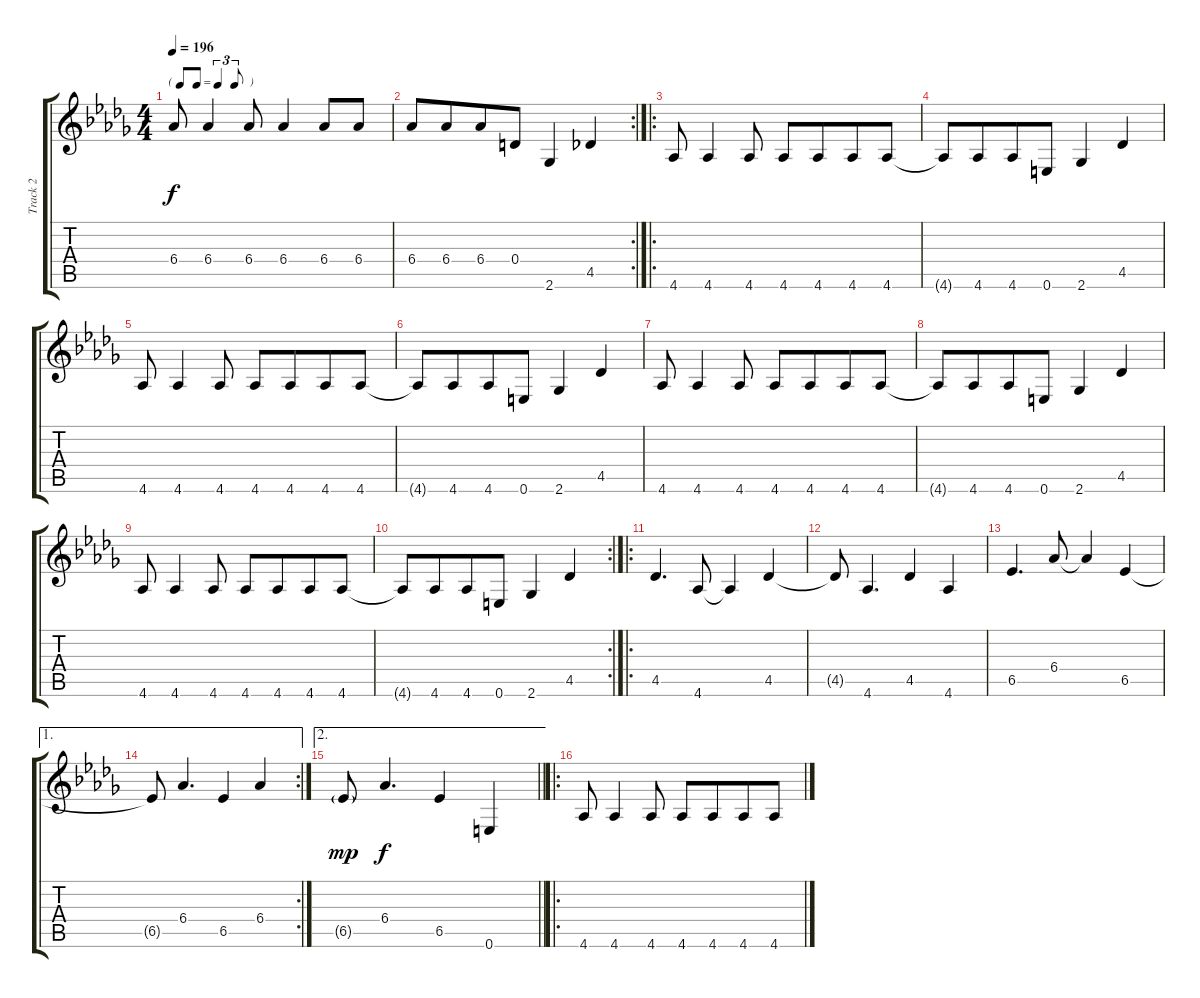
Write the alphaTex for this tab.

\track ("Track 2" "Track 2") {instrument electricbasspick}
\staff {score tabs}
\tuning (E4 B3 G3 D3 A2 E2) {hide}
\ts (4 4)
\tf triplet8th
\tempo 196
\clef g2
\ks db
6.4.8{dy f} 6.4.4 6.4.8 6.4.4 6.4.8 6.4.8 |
\rc 2
6.4.8 6.4.8{beam merge} 6.4.8 0.4.8 2.6.4 4.5.4 |
\ro
4.6.8 4.6.4 4.6.8 4.6.8 4.6.8{beam merge} 4.6.8 4.6.8 |
4.6{t}.8 4.6.8{beam merge} 4.6.8 0.6.8 2.6.4 4.5.4 |
4.6.8 4.6.4 4.6.8 4.6.8 4.6.8{beam merge} 4.6.8 4.6.8 |
4.6{t}.8 4.6.8{beam merge} 4.6.8 0.6.8 2.6.4 4.5.4 |
4.6.8 4.6.4 4.6.8 4.6.8 4.6.8{beam merge} 4.6.8 4.6.8 |
4.6{t}.8 4.6.8{beam merge} 4.6.8 0.6.8 2.6.4 4.5.4 |
4.6.8 4.6.4 4.6.8 4.6.8 4.6.8{beam merge} 4.6.8 4.6.8 |
\rc 2
4.6{t}.8 4.6.8{beam merge} 4.6.8 0.6.8 2.6.4 4.5.4 |
\ro
4.5.4{d} 4.6.8 4.6{t}.4 4.5.4 |
4.5{t}.8 4.6.4{d} 4.5.4 4.6.4 |
6.5.4{d} 6.4.8 6.4{t}.4 6.5.4 |
\ae 1
\rc 2
6.5{t}.8 6.4.4{d} 6.5.4 6.4.4 |
\ae 2
\barLineRight lightlight
6.5{g}.8{dy mp} 6.4.4{d dy f} 6.5.4 0.6.4 |
\ro
4.6.8 4.6.4 4.6.8 4.6.8 4.6.8{beam merge} 4.6.8 4.6.8
